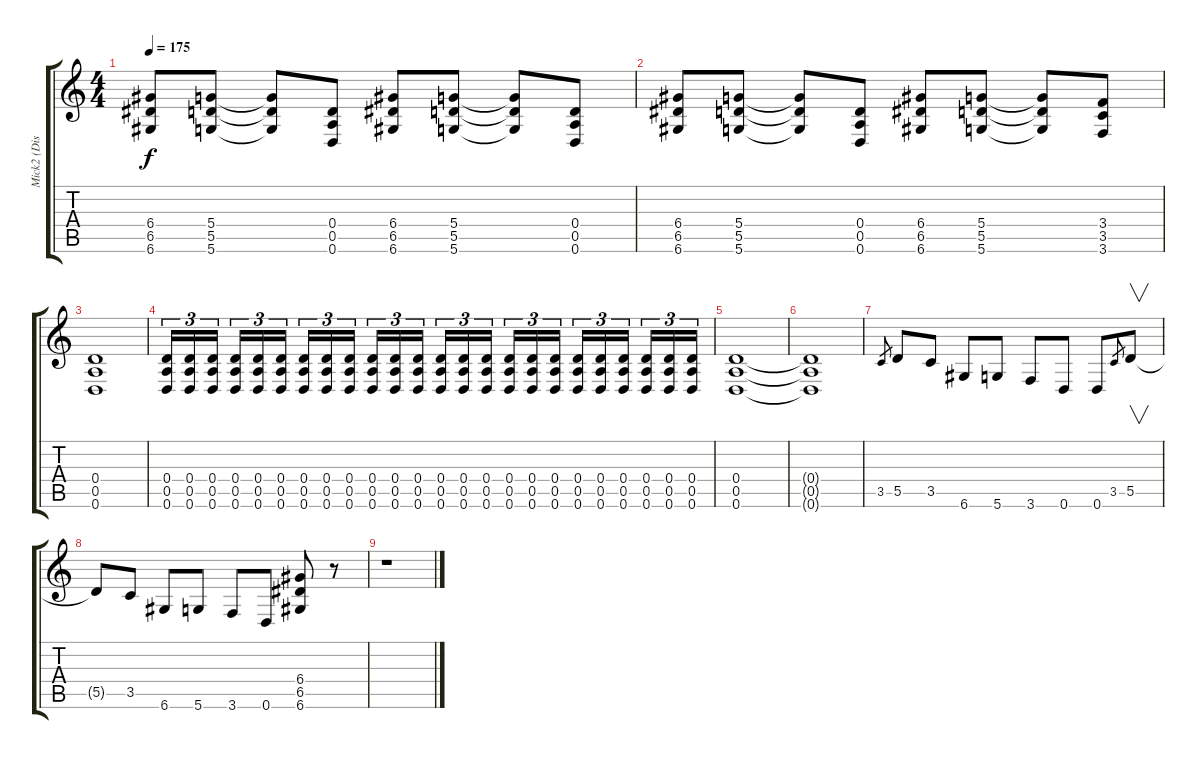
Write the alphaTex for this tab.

\track ("Mick2 (Distortion Guitar)" "Mick2 (Dis") {instrument distortionguitar}
\staff {score tabs}
\tuning (E4 B3 G3 D3 A2 D2) {hide}
\ts (4 4)
\tempo 175
\clef g2
\ks c
(6.4 6.5 6.6).8{dy f} (5.4 5.5 5.6).8 (5.4{t} 5.5{t} 5.6{t}).8 (0.4 0.5 0.6).8 (6.4 6.5 6.6).8 (5.4 5.5 5.6).8 (5.4{t} 5.5{t} 5.6{t}).8 (0.4 0.5 0.6).8 |
(6.4 6.5 6.6).8 (5.4 5.5 5.6).8 (5.4{t} 5.5{t} 5.6{t}).8 (0.4 0.5 0.6).8 (6.4 6.5 6.6).8 (5.4 5.5 5.6).8 (5.4{t} 5.5{t} 5.6{t}).8 (3.4 3.5 3.6).8 |
(0.4 0.5 0.6).1 |
(0.4 0.5 0.6).16{tu (3 2)} (0.4 0.5 0.6).16{tu (3 2)} (0.4 0.5 0.6).16{tu (3 2)} (0.4 0.5 0.6).16{tu (3 2)} (0.4 0.5 0.6).16{tu (3 2)} (0.4 0.5 0.6).16{tu (3 2)} (0.4 0.5 0.6).16{tu (3 2)} (0.4 0.5 0.6).16{tu (3 2)} (0.4 0.5 0.6).16{tu (3 2)} (0.4 0.5 0.6).16{tu (3 2)} (0.4 0.5 0.6).16{tu (3 2)} (0.4 0.5 0.6).16{tu (3 2)} (0.4 0.5 0.6).16{tu (3 2)} (0.4 0.5 0.6).16{tu (3 2)} (0.4 0.5 0.6).16{tu (3 2)} (0.4 0.5 0.6).16{tu (3 2)} (0.4 0.5 0.6).16{tu (3 2)} (0.4 0.5 0.6).16{tu (3 2)} (0.4 0.5 0.6).16{tu (3 2)} (0.4 0.5 0.6).16{tu (3 2)} (0.4 0.5 0.6).16{tu (3 2)} (0.4 0.5 0.6).16{tu (3 2)} (0.4 0.5 0.6).16{tu (3 2)} (0.4 0.5 0.6).16{tu (3 2)} |
(0.4 0.5 0.6).1 |
(0.4{t} 0.5{t} 0.6{t}).1 |
3.5.8{gr} 5.5.8 3.5.8 6.6.8 5.6.8 3.6.8 0.6.8 0.6.8 3.5.8{gr} 5.5.8{v} |
5.5{t}.8 3.5.8 6.6.8 5.6.8 3.6.8 0.6.8 (6.4 6.5 6.6).8 r.8 |
r.1
